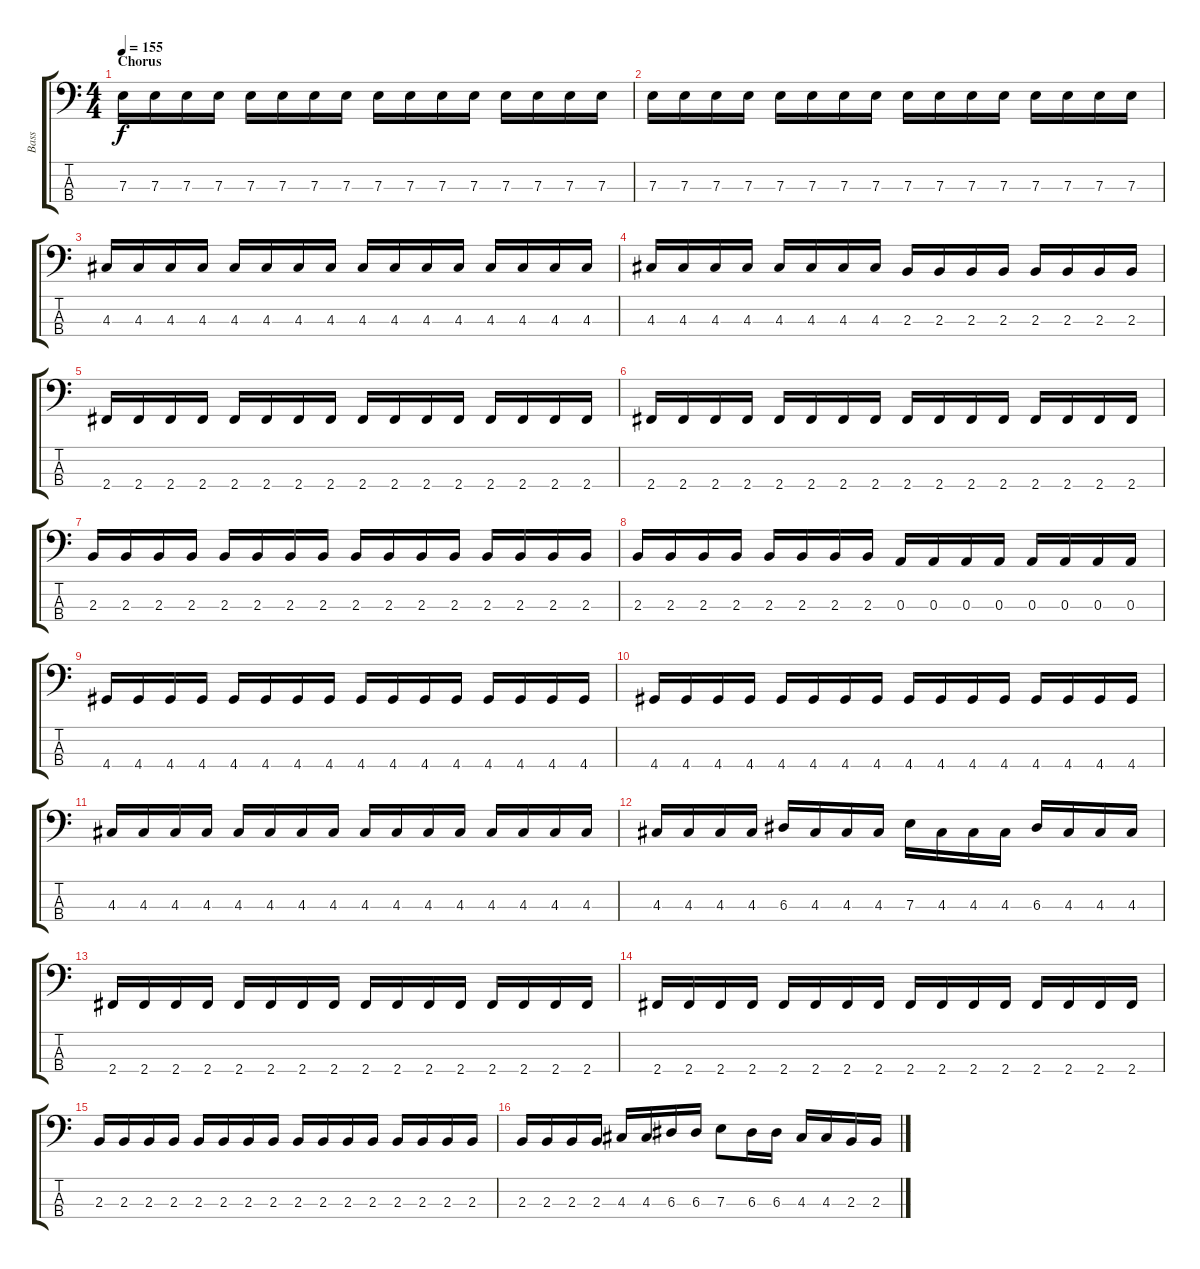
\track ("Bass" "Bass") {instrument electricbassfinger}
\staff {score tabs}
\tuning (G2 D2 A1 E1) {hide}
\ts (4 4)
\section ("" "Chorus")
\tempo 155
\clef f4
\ks c
7.3.16{dy f} 7.3.16 7.3.16 7.3.16 7.3.16 7.3.16 7.3.16 7.3.16 7.3.16 7.3.16 7.3.16 7.3.16 7.3.16 7.3.16 7.3.16 7.3.16 |
7.3.16 7.3.16 7.3.16 7.3.16 7.3.16 7.3.16 7.3.16 7.3.16 7.3.16 7.3.16 7.3.16 7.3.16 7.3.16 7.3.16 7.3.16 7.3.16 |
4.3.16 4.3.16 4.3.16 4.3.16 4.3.16 4.3.16 4.3.16 4.3.16 4.3.16 4.3.16 4.3.16 4.3.16 4.3.16 4.3.16 4.3.16 4.3.16 |
4.3.16 4.3.16 4.3.16 4.3.16 4.3.16 4.3.16 4.3.16 4.3.16 2.3.16 2.3.16 2.3.16 2.3.16 2.3.16 2.3.16 2.3.16 2.3.16 |
2.4.16 2.4.16 2.4.16 2.4.16 2.4.16 2.4.16 2.4.16 2.4.16 2.4.16 2.4.16 2.4.16 2.4.16 2.4.16 2.4.16 2.4.16 2.4.16 |
2.4.16 2.4.16 2.4.16 2.4.16 2.4.16 2.4.16 2.4.16 2.4.16 2.4.16 2.4.16 2.4.16 2.4.16 2.4.16 2.4.16 2.4.16 2.4.16 |
2.3.16 2.3.16 2.3.16 2.3.16 2.3.16 2.3.16 2.3.16 2.3.16 2.3.16 2.3.16 2.3.16 2.3.16 2.3.16 2.3.16 2.3.16 2.3.16 |
2.3.16 2.3.16 2.3.16 2.3.16 2.3.16 2.3.16 2.3.16 2.3.16 0.3.16 0.3.16 0.3.16 0.3.16 0.3.16 0.3.16 0.3.16 0.3.16 |
4.4.16 4.4.16 4.4.16 4.4.16 4.4.16 4.4.16 4.4.16 4.4.16 4.4.16 4.4.16 4.4.16 4.4.16 4.4.16 4.4.16 4.4.16 4.4.16 |
4.4.16 4.4.16 4.4.16 4.4.16 4.4.16 4.4.16 4.4.16 4.4.16 4.4.16 4.4.16 4.4.16 4.4.16 4.4.16 4.4.16 4.4.16 4.4.16 |
4.3.16 4.3.16 4.3.16 4.3.16 4.3.16 4.3.16 4.3.16 4.3.16 4.3.16 4.3.16 4.3.16 4.3.16 4.3.16 4.3.16 4.3.16 4.3.16 |
4.3.16 4.3.16 4.3.16 4.3.16 6.3.16 4.3.16 4.3.16 4.3.16 7.3.16 4.3.16 4.3.16 4.3.16 6.3.16 4.3.16 4.3.16 4.3.16 |
2.4.16 2.4.16 2.4.16 2.4.16 2.4.16 2.4.16 2.4.16 2.4.16 2.4.16 2.4.16 2.4.16 2.4.16 2.4.16 2.4.16 2.4.16 2.4.16 |
2.4.16 2.4.16 2.4.16 2.4.16 2.4.16 2.4.16 2.4.16 2.4.16 2.4.16 2.4.16 2.4.16 2.4.16 2.4.16 2.4.16 2.4.16 2.4.16 |
2.3.16 2.3.16 2.3.16 2.3.16 2.3.16 2.3.16 2.3.16 2.3.16 2.3.16 2.3.16 2.3.16 2.3.16 2.3.16 2.3.16 2.3.16 2.3.16 |
2.3.16 2.3.16 2.3.16 2.3.16 4.3.16 4.3.16 6.3.16 6.3.16 7.3.8 6.3.16 6.3.16 4.3.16 4.3.16 2.3.16 2.3.16
